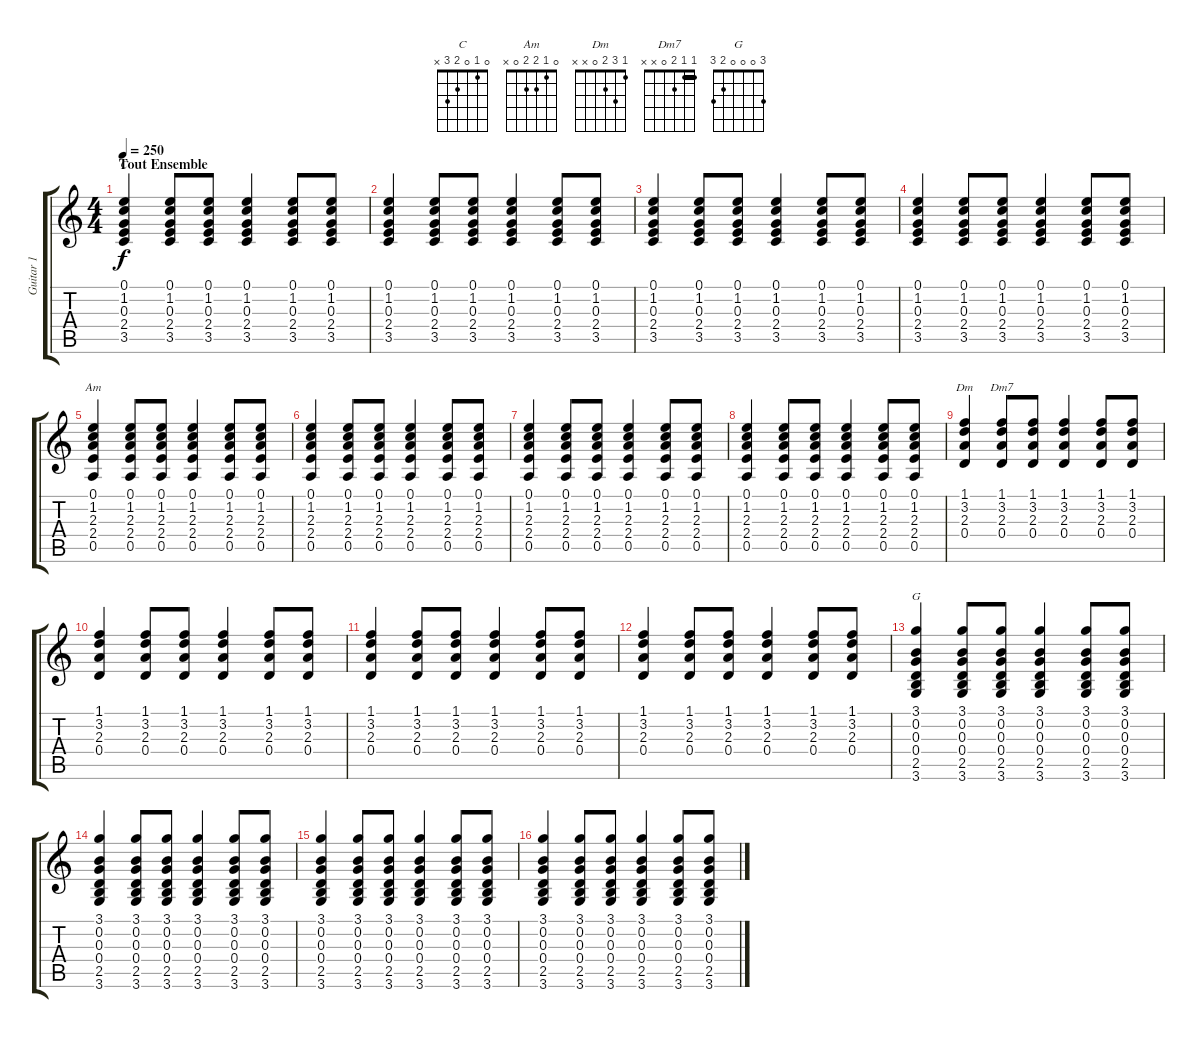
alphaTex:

\track ("Guitar 1" "Guitar 1") {instrument acousticguitarnylon}
\staff {score tabs}
\tuning (E4 B3 G3 D3 A2 E2) {hide}
\chord ("C" 0 1 0 2 3 x)
\chord ("Am" 0 1 2 2 0 x)
\chord ("Dm" 1 3 2 0 x x)
\chord ("Dm7" 1 1 2 0 x x) {barre 1}
\chord ("G" 3 0 0 0 2 3)
\ts (4 4)
\section ("" "Tout Ensemble")
\tempo 250
\clef g2
\ks c
(0.1 1.2 0.3 2.4 3.5).4{ch "C" dy f} (0.1 1.2 0.3 2.4 3.5).8 (0.1 1.2 0.3 2.4 3.5).8 (0.1 1.2 0.3 2.4 3.5).4 (0.1 1.2 0.3 2.4 3.5).8 (0.1 1.2 0.3 2.4 3.5).8 |
(0.1 1.2 0.3 2.4 3.5).4 (0.1 1.2 0.3 2.4 3.5).8 (0.1 1.2 0.3 2.4 3.5).8 (0.1 1.2 0.3 2.4 3.5).4 (0.1 1.2 0.3 2.4 3.5).8 (0.1 1.2 0.3 2.4 3.5).8 |
(0.1 1.2 0.3 2.4 3.5).4 (0.1 1.2 0.3 2.4 3.5).8 (0.1 1.2 0.3 2.4 3.5).8 (0.1 1.2 0.3 2.4 3.5).4 (0.1 1.2 0.3 2.4 3.5).8 (0.1 1.2 0.3 2.4 3.5).8 |
(0.1 1.2 0.3 2.4 3.5).4 (0.1 1.2 0.3 2.4 3.5).8 (0.1 1.2 0.3 2.4 3.5).8 (0.1 1.2 0.3 2.4 3.5).4 (0.1 1.2 0.3 2.4 3.5).8 (0.1 1.2 0.3 2.4 3.5).8 |
(0.1 1.2 2.3 2.4 0.5).4{ch "Am"} (0.1 1.2 2.3 2.4 0.5).8 (0.1 1.2 2.3 2.4 0.5).8 (0.1 1.2 2.3 2.4 0.5).4 (0.1 1.2 2.3 2.4 0.5).8 (0.1 1.2 2.3 2.4 0.5).8 |
(0.1 1.2 2.3 2.4 0.5).4 (0.1 1.2 2.3 2.4 0.5).8 (0.1 1.2 2.3 2.4 0.5).8 (0.1 1.2 2.3 2.4 0.5).4 (0.1 1.2 2.3 2.4 0.5).8 (0.1 1.2 2.3 2.4 0.5).8 |
(0.1 1.2 2.3 2.4 0.5).4 (0.1 1.2 2.3 2.4 0.5).8 (0.1 1.2 2.3 2.4 0.5).8 (0.1 1.2 2.3 2.4 0.5).4 (0.1 1.2 2.3 2.4 0.5).8 (0.1 1.2 2.3 2.4 0.5).8 |
(0.1 1.2 2.3 2.4 0.5).4 (0.1 1.2 2.3 2.4 0.5).8 (0.1 1.2 2.3 2.4 0.5).8 (0.1 1.2 2.3 2.4 0.5).4 (0.1 1.2 2.3 2.4 0.5).8 (0.1 1.2 2.3 2.4 0.5).8 |
(1.1 3.2 2.3 0.4).4{ch "Dm"} (1.1 3.2 2.3 0.4).8{ch "Dm7"} (1.1 3.2 2.3 0.4).8 (1.1 3.2 2.3 0.4).4 (1.1 3.2 2.3 0.4).8 (1.1 3.2 2.3 0.4).8 |
(1.1 3.2 2.3 0.4).4 (1.1 3.2 2.3 0.4).8 (1.1 3.2 2.3 0.4).8 (1.1 3.2 2.3 0.4).4 (1.1 3.2 2.3 0.4).8 (1.1 3.2 2.3 0.4).8 |
(1.1 3.2 2.3 0.4).4 (1.1 3.2 2.3 0.4).8 (1.1 3.2 2.3 0.4).8 (1.1 3.2 2.3 0.4).4 (1.1 3.2 2.3 0.4).8 (1.1 3.2 2.3 0.4).8 |
(1.1 3.2 2.3 0.4).4 (1.1 3.2 2.3 0.4).8 (1.1 3.2 2.3 0.4).8 (1.1 3.2 2.3 0.4).4 (1.1 3.2 2.3 0.4).8 (1.1 3.2 2.3 0.4).8 |
(3.1 0.2 0.3 0.4 2.5 3.6).4{ch "G"} (3.1 0.2 0.3 0.4 2.5 3.6).8 (3.1 0.2 0.3 0.4 2.5 3.6).8 (3.1 0.2 0.3 0.4 2.5 3.6).4 (3.1 0.2 0.3 0.4 2.5 3.6).8 (3.1 0.2 0.3 0.4 2.5 3.6).8 |
(3.1 0.2 0.3 0.4 2.5 3.6).4 (3.1 0.2 0.3 0.4 2.5 3.6).8 (3.1 0.2 0.3 0.4 2.5 3.6).8 (3.1 0.2 0.3 0.4 2.5 3.6).4 (3.1 0.2 0.3 0.4 2.5 3.6).8 (3.1 0.2 0.3 0.4 2.5 3.6).8 |
(3.1 0.2 0.3 0.4 2.5 3.6).4 (3.1 0.2 0.3 0.4 2.5 3.6).8 (3.1 0.2 0.3 0.4 2.5 3.6).8 (3.1 0.2 0.3 0.4 2.5 3.6).4 (3.1 0.2 0.3 0.4 2.5 3.6).8 (3.1 0.2 0.3 0.4 2.5 3.6).8 |
(3.1 0.2 0.3 0.4 2.5 3.6).4 (3.1 0.2 0.3 0.4 2.5 3.6).8 (3.1 0.2 0.3 0.4 2.5 3.6).8 (3.1 0.2 0.3 0.4 2.5 3.6).4 (3.1 0.2 0.3 0.4 2.5 3.6).8 (3.1 0.2 0.3 0.4 2.5 3.6).8
